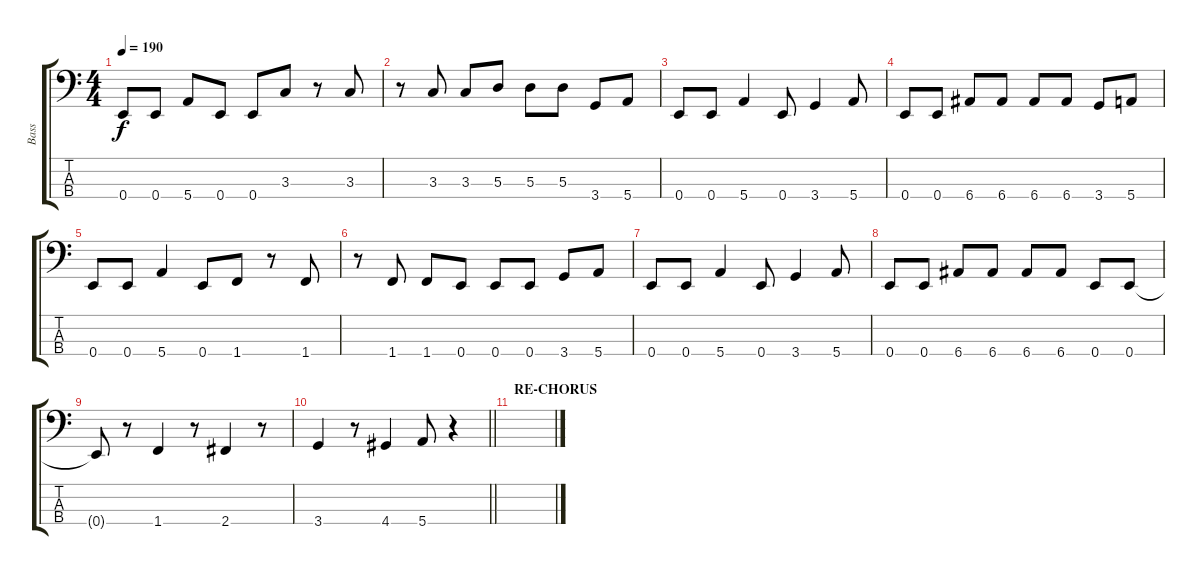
\track ("Bass" "Bass") {instrument electricbassfinger}
\staff {score tabs}
\tuning (G2 D2 A1 E1) {hide}
\ts (4 4)
\tempo 190
\clef f4
\ks c
0.4.8{dy f} 0.4.8 5.4.8 0.4.8 0.4.8 3.3.8 r.8 3.3.8 |
r.8 3.3.8 3.3.8 5.3.8 5.3.8 5.3.8 3.4.8 5.4.8 |
0.4.8 0.4.8 5.4.4 0.4.8 3.4.4 5.4.8 |
0.4.8 0.4.8 6.4.8 6.4.8 6.4.8 6.4.8 3.4.8 5.4.8 |
0.4.8 0.4.8 5.4.4 0.4.8 1.4.8 r.8 1.4.8 |
r.8 1.4.8 1.4.8 0.4.8 0.4.8 0.4.8 3.4.8 5.4.8 |
0.4.8 0.4.8 5.4.4 0.4.8 3.4.4 5.4.8 |
0.4.8 0.4.8 6.4.8 6.4.8 6.4.8 6.4.8 0.4.8 0.4.8 |
0.4{t}.8 r.8 1.4.4 r.8 2.4.4 r.8 |
\barLineRight lightlight
3.4.4 r.8 4.4.4 5.4.8 r.4 |
\section ("" "RE-CHORUS")
